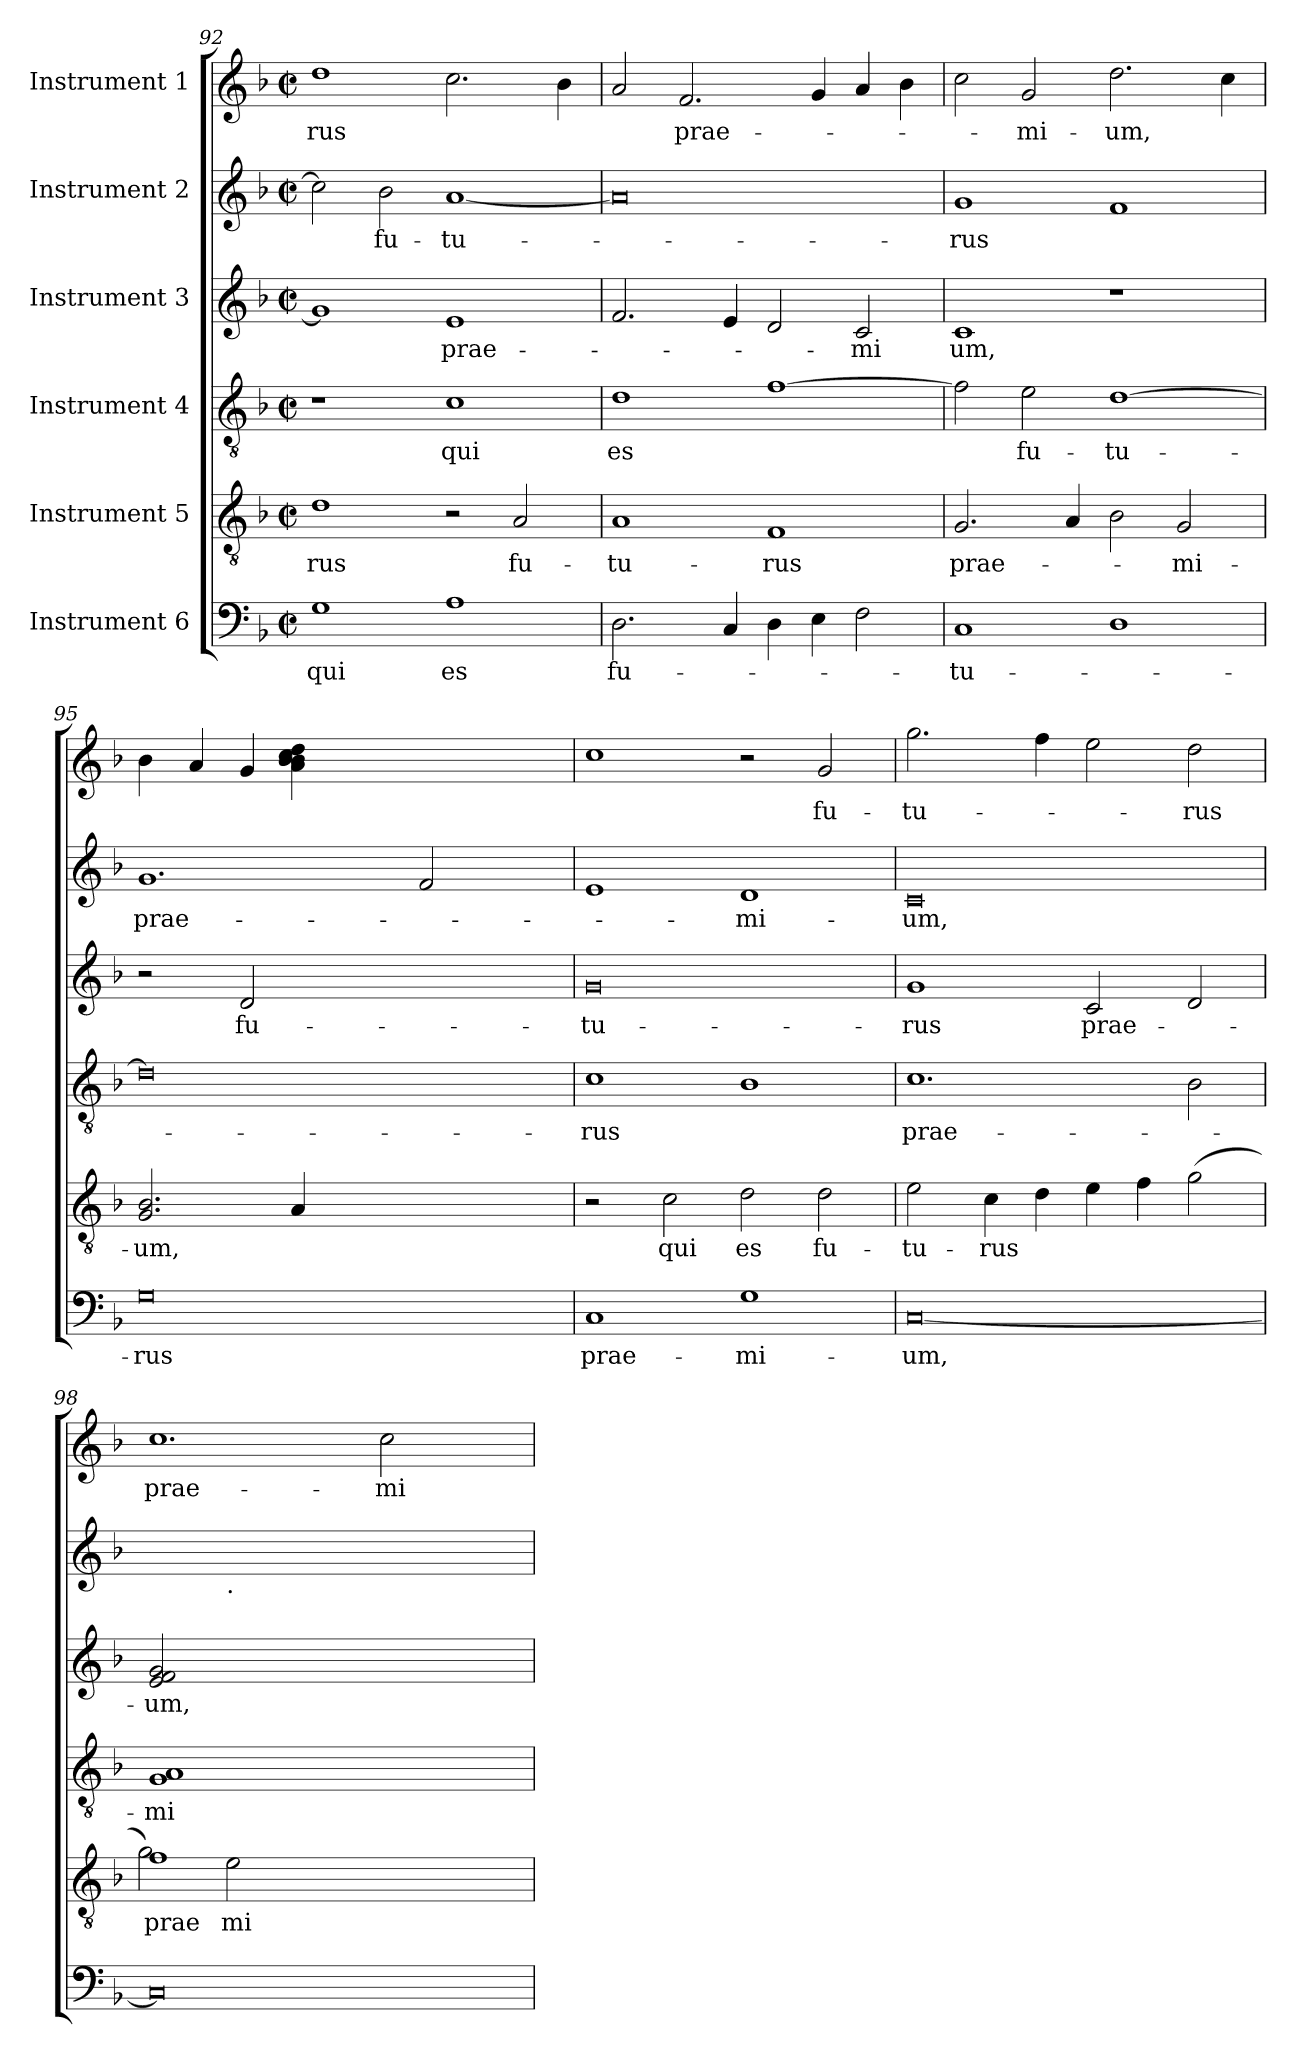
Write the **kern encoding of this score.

**kern	**text	**kern	**text	**kern	**text	**kern	**text	**kern	**text	**kern	**text
*part6	*part6	*part5	*part5	*part4	*part4	*part3	*part3	*part2	*part2	*part1	*part1
*staff6	*staff6	*staff5	*staff5	*staff4	*staff4	*staff3	*staff3	*staff2	*staff2	*staff1	*staff1
*I"Instrument 6	*	*I"Instrument 5	*	*I"Instrument 4	*	*I"Instrument 3	*	*I"Instrument 2	*	*I"Instrument 1	*
!!LO:PB:g=z
*clefF4	*	*clefGv2	*	*clefGv2	*	*clefG2	*	*clefG2	*	*clefG2	*
*k[b-]	*	*k[b-]	*	*k[b-]	*	*k[b-]	*	*k[b-]	*	*k[b-]	*
*F:	*	*F:	*	*F:	*	*F:	*	*F:	*	*F:	*
*M2/2	*	*M2/2	*	*M2/2	*	*M2/2	*	*M2/2	*	*M2/2	*
*met(c|)	*	*met(c|)	*	*met(c|)	*	*met(c|)	*	*met(c|)	*	*met(c|)	*
=92	=92	=92	=92	=92	=92	=92	=92	=92	=92	=92	=92
!	!LO:LY:b	!	!LO:LY:b	!	!	!	!	!	!	!	!LO:LY:b
1G	-qui	1d	-rus	1r	.	1g]	.	2cc\]	.	1dd	-rus
!	!	!	!	!	!	!	!	!	!LO:LY:b	!	!
.	.	.	.	.	.	.	.	2b-\	fu-	.	.
!	!LO:LY:b	!	!	!	!LO:LY:b	!	!LO:LY:b	!	!LO:LY:b	!	!
1A	es	2r	.	1c	qui	1e	prae-	[<1a	-tu-	2.cc\	.
!	!	!	!LO:LY:b	!	!	!	!	!	!	!	!
.	.	2A/	fu-	.	.	.	.	.	.	.	.
.	.	.	.	.	.	.	.	.	.	4b-\	.
=93	=93	=93	=93	=93	=93	=93	=93	=93	=93	=93	=93
!	!LO:LY:b	!	!LO:LY:b	!	!LO:LY:b	!	!	!	!	!	!
2.D\	fu-	1A	-tu-	1d	es	2.f/	.	0a]	.	2a/	.
!	!	!	!	!	!	!	!	!	!	!	!LO:LY:b
.	.	.	.	.	.	.	.	.	.	2.f/	prae-
4C/	.	.	.	.	.	4e/	.	.	.	.	.
!	!	!	!LO:LY:b	!	!	!	!	!	!	!	!
4D\	.	1F	-rus	[>1f	.	2d/	.	.	.	.	.
4E\	.	.	.	.	.	.	.	.	.	4g/	.
!	!	!	!	!	!	!	!LO:LY:b	!	!	!	!
2F\	.	.	.	.	.	2c/	-mi	.	.	4a/	.
.	.	.	.	.	.	.	.	.	.	4b-\	.
=94	=94	=94	=94	=94	=94	=94	=94	=94	=94	=94	=94
!	!LO:LY:b	!	!LO:LY:b	!	!	!	!LO:LY:b	!	!LO:LY:b	!	!
1C	-tu-	2.G/	prae-	2f\]	.	1c	um,	1g	-rus	2cc\	.
!	!	!	!	!	!LO:LY:b	!	!	!	!	!	!LO:LY:b
.	.	.	.	2e\	fu-	.	.	.	.	2g/	-mi-
.	.	4A/	.	.	.	.	.	.	.	.	.
!	!	!	!	!	!LO:LY:b	!	!	!	!	!	!LO:LY:b
1D	.	2B-\	.	[>1d	-tu-	1r	.	1f	.	2.dd\	-um,
!	!	!	!LO:LY:b	!	!	!	!	!	!	!	!
.	.	2G/	-mi-	.	.	.	.	.	.	.	.
.	.	.	.	.	.	.	.	.	.	4cc\	.
=95	=95	=95	=95	=95	=95	=95	=95	=95	=95	=95	=95
!	!LO:LY:b	!	!LO:LY:b	!	!	!	!	!	!LO:LY:b	!	!
0G	-rus	2.G 2.B-	-um,	0d]	.	2r	.	1.g	prae-	4b-\	.
.	.	.	.	.	.	.	.	.	.	4a/	.
!	!	!	!	!	!	!	!LO:LY:b	!	!	!	!
.	.	.	.	.	.	2d/	fu-	.	.	4g/	.
.	.	4A/	.	.	.	.	.	.	.	4a\ 4b-\ 4b-\ 4cc\ 4dd\	.
.	.	1ryy	.	.	.	1ryy	.	.	.	1ryy	.
.	.	.	.	.	.	.	.	2f/	.	.	.
2ryy	.	2ryy	.	2ryy	.	2ryy	.	2ryy	.	2ryy	.
=96	=96	=96	=96	=96	=96	=96	=96	=96	=96	=96	=96
!	!LO:LY:b	!	!	!	!LO:LY:b	!	!LO:LY:b	!	!	!	!
1C	prae-	2r	.	1c	-rus	0g	-tu-	1e	.	1cc	.
!	!	!	!LO:LY:b	!	!	!	!	!	!	!	!
.	.	2c\	qui	.	.	.	.	.	.	.	.
!	!LO:LY:b	!	!LO:LY:b	!	!	!	!	!	!LO:LY:b	!	!
1G	-mi-	2d\	es	1B-	.	.	.	1d	-mi-	2r	.
!	!	!	!LO:LY:b	!	!	!	!	!	!	!	!LO:LY:b
.	.	2d\	fu-	.	.	.	.	.	.	2g/	fu-
=97	=97	=97	=97	=97	=97	=97	=97	=97	=97	=97	=97
!	!LO:LY:b	!	!LO:LY:b	!	!LO:LY:b	!	!LO:LY:b	!	!LO:LY:b	!	!LO:LY:b
[>0C	-um,	2e\	-tu-	1.c	prae-	1g	-rus	0c	-um,	2.gg\	-tu-
!	!	!	!LO:LY:b	!	!	!	!	!	!	!	!
.	.	4c\	-rus	.	.	.	.	.	.	.	.
.	.	4d\	.	.	.	.	.	.	.	4ff\	.
!	!	!	!	!	!	!	!LO:LY:b	!	!	!	!
.	.	4e\	.	.	.	2c/	prae-	.	.	2ee\	.
.	.	4f\	.	.	.	.	.	.	.	.	.
!	!	!	!	!	!	!	!	!	!	!	!LO:LY:b
.	.	(>2g\	.	2B-\	.	2d/	.	.	.	2dd\	-rus
!!LO:LB:g=z
=98	=98	=98	=98	=98	=98	=98	=98	=98	=98	=98	=98
!	!	!	!LO:LY:b	!	!LO:LY:b	!	!LO:LY:b	!	!	!	!LO:LY:b
*	*	*^	*	*	*	*	*	*^	*	*	*
0C]	.	1f	2g\)	prae-	1G 1A	-mi-	2e 2f 2g	-um,	1ryy	2ryy	.	1.cc	prae-
!	!	!	!	!	!	!	!	!	!	!LO:TX:b:t=.	!	!	!
!	!	!	!	!LO:LY:b	!	!	!	!	!	!	!	!	!
.	.	.	2e\	-mi-	.	.	1.ryy	.	.	0ryy	.	.	.
.	.	1ryy	2ryy	.	1ryy	.	.	.	1.ryy	.	.	.	.
!	!	!	!	!	!	!	!	!	!	!	!	!	!LO:LY:b
.	.	.	1ryy	.	.	.	.	.	.	.	.	2cc\	-mi
2ryy	.	2ryy	.	.	2ryy	.	2ryy	.	.	.	.	2ryy	.
*	*	*v	*v	*	*	*	*	*	*v	*v	*	*	*
=	=	=	=	=	=	=	=	=	=	=	=
*-	*-	*-	*-	*-	*-	*-	*-	*-	*-	*-	*-
